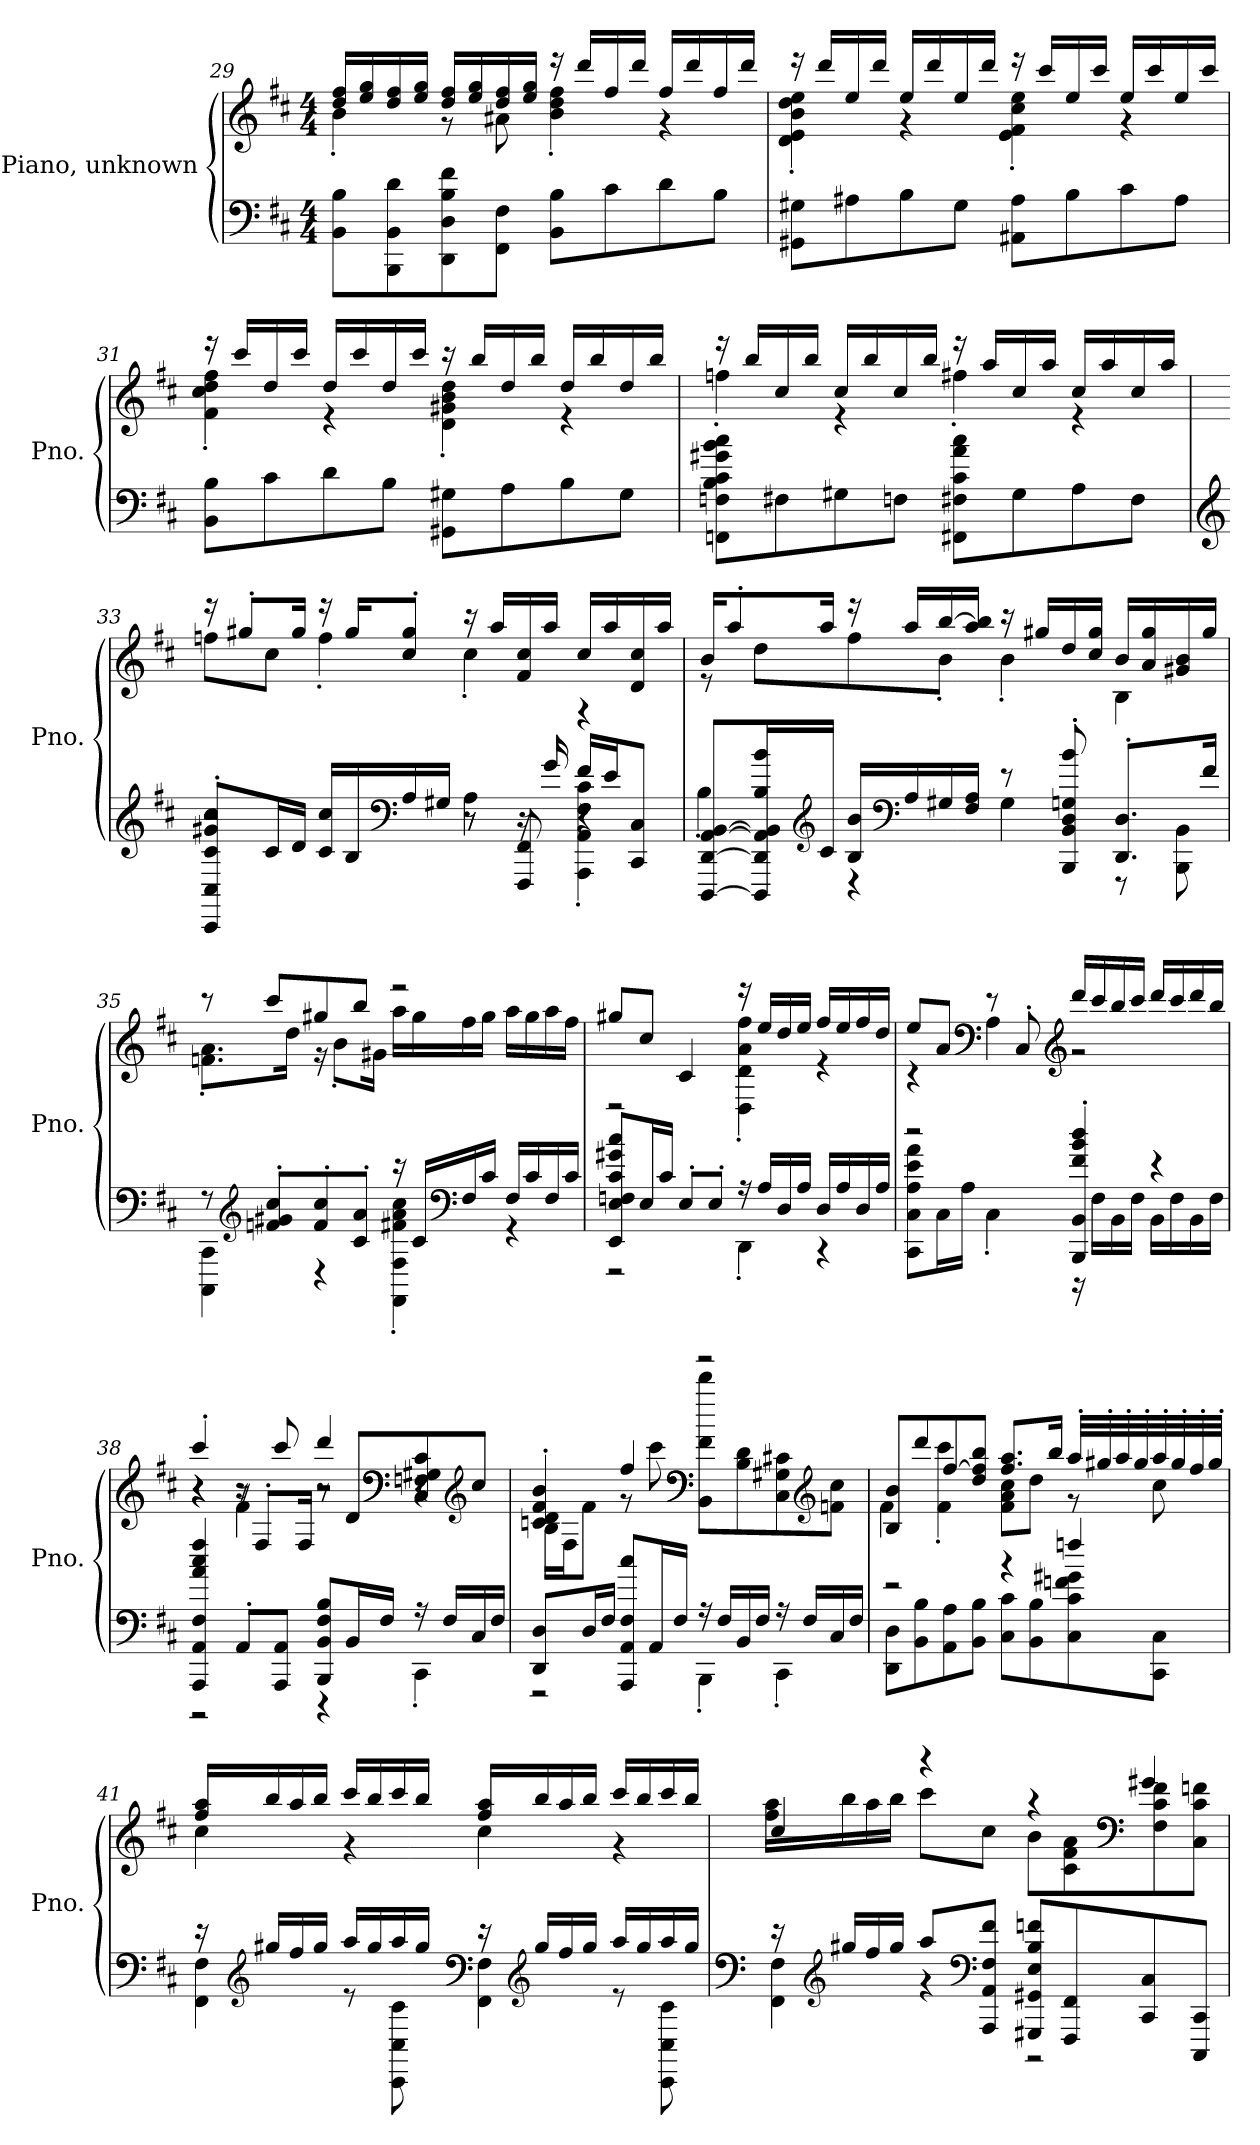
**kern	**kern
*part1	*part1
*staff2	*staff1
*I"Piano, unknown	*
*I'Pno.	*
*clefF4	*clefG2
*k[f#c#]	*k[f#c#]
*M4/4	*M4/4
=29	=29
*	*^
8BB\ 8B\L	16dd/ 16ff#/LL	4b'\
.	16ee/ 16gg/	.
8BBB\ 8BB\ 8d\	16dd/ 16ff#/	.
.	16ee/ 16gg/JJ	.
8DD\ 8D\ 8B\ 8f#\	16dd/ 16ff#/LL	8r
.	16ee/ 16gg/	.
8FF#\ 8F#\J	16dd/ 16ff#/	8a#X\
.	16ee/ 16gg/JJ	.
8BB\ 8B\L	16r	4b\' 4dd\' 4ff#\'
.	16ddd/LL	.
8c#\	16ff#/	.
.	16ddd/JJ	.
8d\	16ff#/LL	4r
.	16ddd/	.
8B\J	16ff#/	.
.	16ddd/JJ	.
!!LO:LB:g=z	!!
=30	=30	=30
8GG#X\ 8G#X\L	16r	4d\' 4e\' 4b\' 4dd\' 4ee\'
.	16ddd/LL	.
8A#X\	16ee/	.
.	16ddd/JJ	.
8B\	16ee/LL	4r
.	16ddd/	.
8G#\J	16ee/	.
.	16ddd/JJ	.
8AA#X\ 8A#\L	16r	4e\' 4f#\' 4cc#\' 4ee\'
.	16ccc#/LL	.
8B\	16ee/	.
.	16ccc#/JJ	.
8c#\	16ee/LL	4r
.	16ccc#/	.
8A#\J	16ee/	.
.	16ccc#/JJ	.
=31	=31	=31
8BB\ 8B\L	16r	4f#\' 4cc#\' 4dd\' 4ff#\'
.	16ccc#/LL	.
8c#\	16dd/	.
.	16ccc#/JJ	.
8d\	16dd/LL	4r
.	16ccc#/	.
8B\J	16dd/	.
.	16ccc#/JJ	.
8GG#X\ 8G#X\L	16r	4d\' 4g#X\' 4b\' 4dd\'
.	16bb/LL	.
8A\	16dd/	.
.	16bb/JJ	.
8B\	16dd/LL	4r
.	16bb/	.
8G#\J	16dd/	.
.	16bb/JJ	.
!!LO:LB:g=z	!!
=32	=32	=32
8FFn\ 8Fn\ 8B\ 8c#\ 8g#X\ 8b\ 8cc#\L	16r	4ffn'\
.	16bb/LL	.
8F#X\	16cc#/	.
.	16bb/JJ	.
8G#X\	16cc#/LL	4r
.	16bb/	.
8Fn\J	16cc#/	.
.	16bb/JJ	.
8FF#X\ 8F#X\ 8c#\ 8a\ 8cc#\L	16r	4ff#X'\
.	16aa/LL	.
8G#\	16cc#/	.
.	16aa/JJ	.
8A\	16cc#/LL	4r
.	16aa/	.
8F#\J	16cc#/	.
.	16aa/JJ	.
=33	=33	=33
*clefG2	*	*
*^	*	*
*	*^	*	*
8CC#/' 8C#/' 8c#/' 8g#X/' 8cc#/'L	2r	2r	16r	8ffn\L
.	.	.	8gg#X'/L	.
16c#/L	.	.	.	8cc#\J
16d/JJ	.	.	16gg#/Jk	.
16c#/ 16cc#/LL	.	.	16r	4ff'\
16B/	.	.	16gg#/KL	.
*clefF4	*	*	*	*
16A/	.	.	8cc#/' 8gg#/'J	.
16G#X/JJ	.	.	.	.
8r	4A\	8r	16r	4cc#'\
.	.	.	16aa/LL	.
16r	.	8FFF#/ 8FF#/	16f#/ 16cc#/	.
16g#/	.	.	16aa/JJ	.
16f#/LL	4AAA\' 4AA\' 4F#\' 4c#\'	4r	16cc#/LL	4r
16e/J	.	.	16aa/	.
8CC#/ 8C#/J	.	.	16d/ 16cc#/	.
.	.	.	16aa/JJ	.
*	*v	*v	*	*
!!LO:PB:g=z	!!
=34	=34	=34	=34
[8DDD/ [8DD/ [8AA/ [8BB/L	4B'\	16b/KL	8r
.	.	8aa'/	.
16DDD/] 16DD/] 16AA/] 16BB/] 16B/ 16b/L	.	.	8dd\L
*clefG2	*	*	*
16c#/JJ	.	16aa/Jk	.
16B/ 16b/LL	4r	16r	8ff#\
*clefF4	*	*	*
16A/	.	16aa/LL	.
16G#X/	.	[16bb/	8b'\J
16F#/ 16A/JJ	.	16aa/ 16bb/]JJ	.
8r	4G#\	16r	4b'\
.	.	16gg#X/LL	.
8BBB/' 8BB/' 8D/' 8Gn/' 8b/'	.	16dd/	.
.	.	16cc#/ 16gg#/JJ	.
8.DD/' 8.D/'L	8r	16b/LL	4B\
.	.	16a/ 16gg#/	.
.	8BBB\ 8BB\	16g#X/ 16b/	.
16f#/Jk	.	16gg#/JJ	.
!!LO:LB:g=z	!!
=35	=35	=35	=35
8r	4CCC#\ 4CC#\	8r	8.fn\' 8.a\'L
*clefG2	*	*	*
8fn/' 8g#X/' 8cc#/'L	.	8ccc#/L	.
.	.	.	16dd\Jk
8f/' 8cc#/'	4r	8gg#X/	16r
.	.	.	8b'\L
8c#/' 8a/'J	.	8bb/J	.
.	.	.	16g#X\Jk
16r	4FF#\' 4F#\' 4f#X\' 4a\' 4cc#\'	2r	16aa\LL
16c#/LL	.	.	16gg#\
*clefF4	*	*	*
16F#/	.	.	16ff#\
16c#/JJ	.	.	16gg#\JJ
16F#/LL	4r	.	16aa\LL
16c#/	.	.	16gg#\
16F#/	.	.	16aa\
16c#/JJ	.	.	16ff#\JJ
=36	=36	=36	=36
8EE/ 8E/ 8Fn/ 8c#/ 8g#X/ 8cc#/L	2r	8gg#X/L	2r
16E/L	.	8cc#/J	.
16c#/JJ	.	.	.
8E'/L	.	4c#/	.
8E'/J	.	.	.
16r	4DD'\	16r	4D\' 4d\' 4a\' 4ff#\'
16A/LL	.	16ee/LL	.
16D/	.	16dd/	.
16A/JJ	.	16ee/JJ	.
16D/LL	4r	16ff#/LL	4r
16A/	.	16ee/	.
16D/	.	16ff#/	.
16A/JJ	.	16dd/JJ	.
!!LO:LB:g=z	!!
=37	=37	=37	=37
2r	8CC#\ 8C#\ 8A\ 8e\ 8a\L	8ee/L	4r
.	16C#\L	8a/J	.
.	16A\JJ	.	.
*	*	*clefF4	*
.	4C#'\	8r	4A\
.	.	8C#'/	.
*	*	*clefG2	*
4BBB/' 4BB/' 4f#/' 4b/' 4dd/'	16r	16ddd/LL	2r
.	16F#\LL	16ccc#/	.
.	16BB\	16bb/	.
.	16F#\JJ	16ccc#/JJ	.
4r	16BB\LL	16ddd/LL	.
.	16F#\	16ccc#/	.
.	16BB\	16ddd/	.
.	16F#\JJ	16bb/JJ	.
=38	=38	=38	=38
*	*	*	*^
4AAA/ 4AA/ 4F#/ 4a/ 4cc#/ 4ff#/	2r	4r	4r	4ccc#'/
8AA'/L	.	8r	4f#\	16r
.	.	.	.	8F#'/L
8AAA/ 8AA/J	.	8ccc#/	.	.
.	.	.	.	16F#/Jk
8BBB/ 8BB/ 8F#/ 8B/L	4r	4ddd/	2r	8r
16BB/L	.	.	.	8d/L
16F#/JJ	.	.	.	.
*	*	*clefF4	*	*
16r	4CC#'\	4r	.	8C#/ 8Fn/ 8G#X/ 8c#/
16F#/LL	.	.	.	.
*	*	*clefG2	*	*
16C#/	.	.	.	8cc#/J
16F#/JJ	.	.	.	.
*	*	*	*v	*v
!!LO:LB:g=z
=39	=39	=39	=39
8DD/ 8D/L	2r	4cn/' 4d/' 4f#/' 4b/'	16B\LL
.	.	.	16F#\J
16D/L	.	.	8f#\J
16F#/JJ	.	.	.
8AAA/ 8AA/ 8F#/ 8cc#/L	.	4ff#/	8r
16AA/L	.	.	8ccc#\
16F#/JJ	.	.	.
*	*	*clefF4	*
16r	4BBB'\	2r	8BB\ 8f#\ 8ddd\L
16F#/LL	.	.	.
16BB/	.	.	8B\ 8d\
16F#/JJ	.	.	.
16r	4CC#'\	.	8C#\ 8G#X\ 8c#X\
16F#/LL	.	.	.
*	*	*clefG2	*
16C#/	.	.	8fn\ 8cc#\J
16F#/JJ	.	.	.
=40	=40	=40	=40
2r	8DD\ 8D\L	8B/ 8b/L	4f#\
.	8BB\ 8B\	8ddd/	.
.	8AA\ 8A\	[8ff#/	4f#\' 4ccc#\'
.	8BB\ 8B\J	8dd/ 8ff#/] 8bb/J	.
4r	8C#\ 8c#\L	8.ff#/ 8.aa/L	8f#\ 8a\ 8cc#\L
.	8BB\ 8B\	.	8dd\J
.	.	16bb/Jk	.
4ffn/	8C#\ 8c#\ 8fn\ 8g#X\	32aa'/LLL	8r
.	.	32gg#X'/	.
.	.	32aa'/	.
.	.	32gg#'/	.
.	8CC#\ 8C#\J	32aa'/	8cc#\
.	.	32gg#'/	.
.	.	32ff#'/	.
.	.	32gg#'/JJJ	.
!!LO:LB:g=z	!!
=41	=41	=41	=41
16r	4FF#\ 4F#\	16ff#/ 16aa/LL	4cc#\
*clefG2	*	*	*
16gg#X/LL	.	16bb/	.
16ff#/	.	16aa/	.
16gg#/JJ	.	16bb/JJ	.
16aa/LL	8r	16ccc#/LL	4r
16gg#/	.	16bb/	.
16aa/	8CC#\ 8C#\ 8c#\	16ccc#/	.
16gg#/JJ	.	16bb/JJ	.
*clefF4	*	*	*
16r	4FF#\ 4F#\	16ff#/ 16aa/LL	4cc#\
*clefG2	*	*	*
16gg#/LL	.	16bb/	.
16ff#/	.	16aa/	.
16gg#/JJ	.	16bb/JJ	.
16aa/LL	8r	16ccc#/LL	4r
16gg#/	.	16bb/	.
16aa/	8CC#\ 8C#\ 8c#\	16ccc#/	.
16gg#/JJ	.	16bb/JJ	.
!!LO:LB:g=z	!!
=42	=42	=42	=42
*clefF4	*	*	*
16r	4FF#\ 4F#\	4cc#/	16ff#\ 16aa\LL
*clefG2	*	*	*
16gg#X/LL	.	.	16bb\
16ff#/	.	.	16aa\
16gg#/JJ	.	.	16bb\JJ
8aa/L	4r	4r	8ccc#\L
*clefF4	*	*	*
8AAA/ 8AA/ 8F#/ 8f#/J	.	.	8cc#\J
8GGG#X/ 8GG#X/ 8E/ 8B/ 8fn/L	2r	4r	8b\L
8FFF#/ 8FF#/	.	.	8c#\ 8f#\ 8a\
*	*	*clefF4	*
8CC#/ 8C#/	.	4g#X/	8F#\ 8c#\ 8f#\
8CCC#/ 8CC#/J	.	.	8C#\ 8c#\ 8fn\J
*v	*v	*	*
*	*v	*v
=	=
*-	*-
